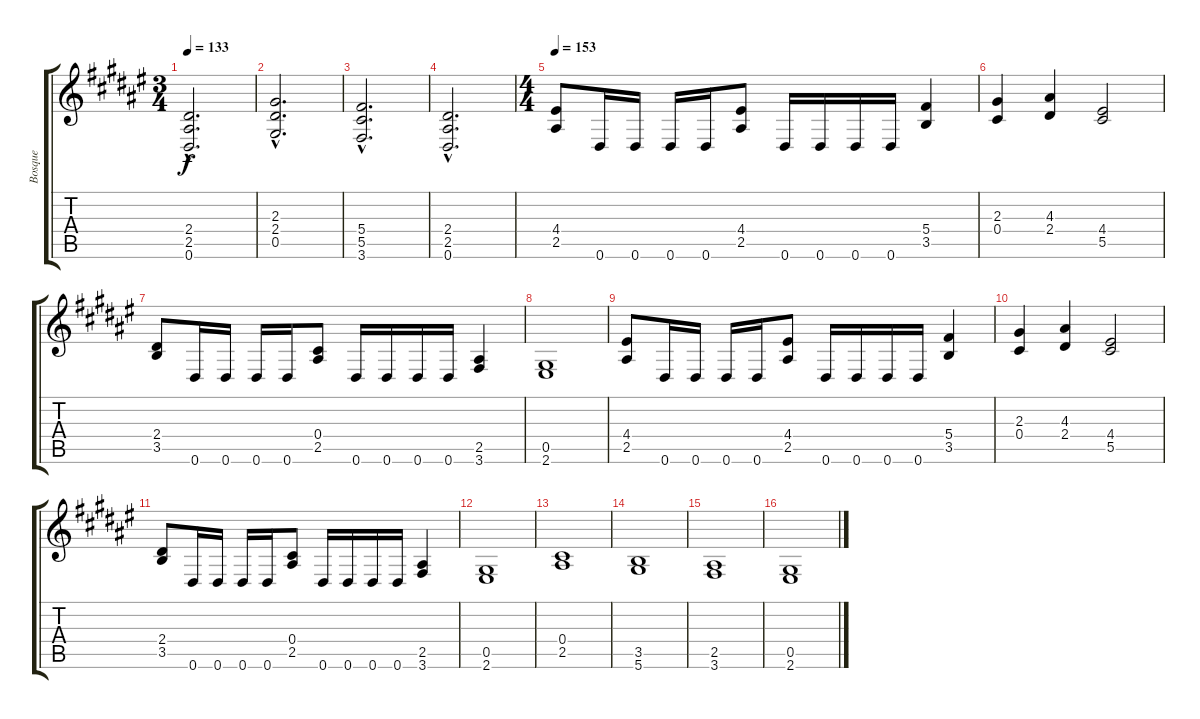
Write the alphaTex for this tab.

\track ("Bosque" "Bosque") {instrument distortionguitar}
\staff {score tabs}
\tuning (Eb4 Bb3 Gb3 Db3 Ab2 Eb2) {hide}
\ts (3 4)
\tempo 133
\clef g2
\ks d#minor
(2.4{hac} 2.5{hac} 0.6{hac}).2{d dy f} |
(2.3{hac} 2.4{hac} 0.5{hac}).2{d} |
(5.4{hac} 5.5{hac} 3.6{hac}).2{d} |
(2.4{hac} 2.5{hac} 0.6{hac}).2{d} |
\ts (4 4)
\tempo 153
(4.4 2.5).8 0.6.16 0.6.16 0.6.16 0.6.16 (4.4 2.5).8 0.6.16 0.6.16 0.6.16 0.6.16 (5.4 3.5).4 |
(2.3 0.4).4 (4.3 2.4).4 (4.4 5.5).2 |
(2.4 3.5).8 0.6.16 0.6.16 0.6.16 0.6.16 (0.4 2.5).8 0.6.16 0.6.16 0.6.16 0.6.16 (2.5 3.6).4 |
(0.5 2.6).1 |
(4.4 2.5).8 0.6.16 0.6.16 0.6.16 0.6.16 (4.4 2.5).8 0.6.16 0.6.16 0.6.16 0.6.16 (5.4 3.5).4 |
(2.3 0.4).4 (4.3 2.4).4 (4.4 5.5).2 |
(2.4 3.5).8 0.6.16 0.6.16 0.6.16 0.6.16 (0.4 2.5).8 0.6.16 0.6.16 0.6.16 0.6.16 (2.5 3.6).4 |
(0.5 2.6).1 |
(0.4 2.5).1 |
(3.5 5.6).1 |
(2.5 3.6).1 |
(0.5 2.6).1
